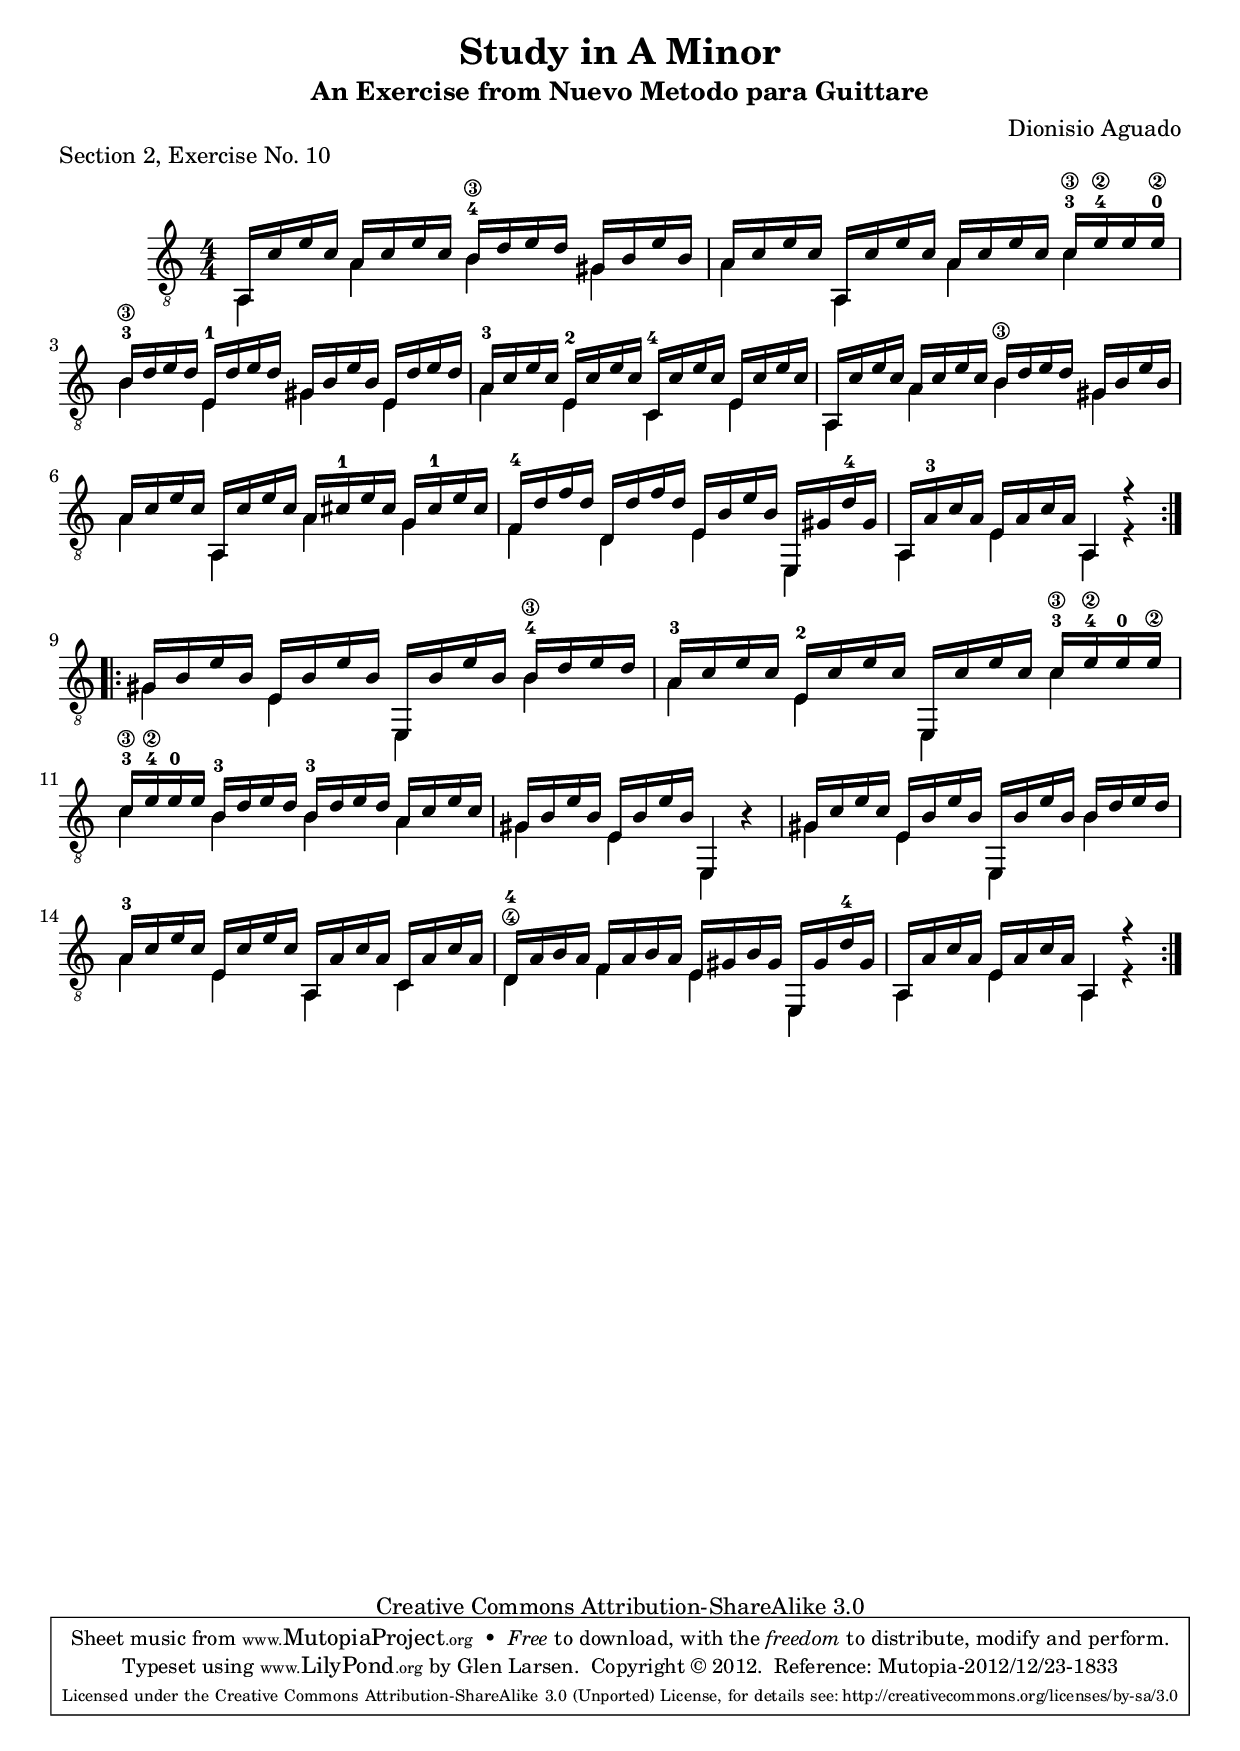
\version "2.16.1"

\header {
  title = "Study in A Minor"
  subtitle = "An Exercise from Nuevo Metodo para Guittare"
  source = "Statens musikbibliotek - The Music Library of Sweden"
  composer = "Dionisio Aguado"
  piece = "Section 2, Exercise No. 10"
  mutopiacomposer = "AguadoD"
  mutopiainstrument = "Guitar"
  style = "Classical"
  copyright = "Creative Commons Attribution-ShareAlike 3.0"
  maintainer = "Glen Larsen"
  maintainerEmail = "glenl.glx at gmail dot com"
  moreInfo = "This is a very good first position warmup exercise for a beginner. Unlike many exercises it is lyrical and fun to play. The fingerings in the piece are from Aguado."

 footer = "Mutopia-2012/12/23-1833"
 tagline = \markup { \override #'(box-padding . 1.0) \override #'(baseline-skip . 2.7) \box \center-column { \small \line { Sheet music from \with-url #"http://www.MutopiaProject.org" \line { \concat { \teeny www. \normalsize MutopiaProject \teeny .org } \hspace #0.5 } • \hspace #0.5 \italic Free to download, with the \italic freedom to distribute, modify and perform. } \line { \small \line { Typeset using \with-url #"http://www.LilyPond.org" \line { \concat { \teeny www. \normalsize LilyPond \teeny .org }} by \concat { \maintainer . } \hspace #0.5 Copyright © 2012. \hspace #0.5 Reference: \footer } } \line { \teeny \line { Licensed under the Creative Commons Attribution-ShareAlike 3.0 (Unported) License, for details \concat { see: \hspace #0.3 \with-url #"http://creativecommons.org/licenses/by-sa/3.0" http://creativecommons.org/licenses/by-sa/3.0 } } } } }
}

global = {
  \time 4/4
  \key a \minor
}

upperVoice = \relative c' {
  \voiceOne
  \set restrainOpenStrings = ##t
  \repeat volta 2 {
    a,16 c' e c a c e c b-4\3 d e d gis, b e b |
    a c e c a, c' e c a c e c c-3\3 e-4\2 e e-0\2 |
    b-3\3 d e d e,-1 d' e d gis, b e b e, d' e d |
    a-3 c e c e,-2 c' e c c,-4 c' e c e, c' e c |
    a, c' e c a c e c b\3 d e d gis, b e b |
    a c e c a, c' e c a cis-1 e cis g cis-1 e cis |
    f,-4 d' f d d, d' f d e, b' e b e,, gis' d'-4 gis, |
    a, a'-3 c a e a c a a,4 r4 |
  }
  \repeat volta 2 {
    gis'16 b e b e, b' e b e,, b'' e b b-4\3 d e d |
    a-3 c e c e,-2 c' e c e,, c'' e c c-3\3 e-4\2 e-0 e\2 |
    c-3\3 e-4\2 \override StringNumber #'transparent = ##t e-0 e\2 b-3\3 d e d b-3\3 d e d a c e c |
    \revert StringNumber #'transparent
    gis b e b e, b' e b e,,4  s4 |
    gis'16 c e c e, b' e b e,, b'' e b \once\set minimumFret=4 b d e d |
    a-3 c e c e, c' e c a, a' c a c, a' c a |
    d,-4\4 a' b a f a b a e gis b gis e, gis' d'-4 gis, |
    a, a' c a e a c a a,4 r4 |
  }
}

lowerVoice = \relative c' {
  \voiceTwo
  \set restrainOpenStrings = ##t
  \repeat volta 2 {
    a,4 a' \once\set minimumFret=4 b gis |
    a a, a' \once\set minimumFret=5 c |
    \once\set minimumFret=4 b e, gis e |
    a e c e |
    a, a' \once\set minimumFret=4 b gis |
    a a, a' g |
    f d e e, |
    a e' a, r4 |
  }
  \repeat volta 2 {
    gis' e e, \once\set minimumFret=4 b'' |
    a e e, \once\set minimumFret=5 c'' |
    \set minimumFret=4 c b b \set minimumFret=0 a |
    gis e e, b''4\rest |
    gis e e, \once\set minimumFret=4 b'' |
    a e a, c |
    d f e e, |
    a e' a, r4 |
  }
}

\score {
  <<
    \new Staff = "Guitar" \with {
      midiInstrument = "acoustic guitar (nylon)"
      \override Fingering #'font-size = #-4
      \override Fingering #'add-stem-support = ##t
      \override StringNumber #'add-stem-support = ##t
    }
    <<
      \numericTimeSignature
      \clef "G_8"
      \global
      \mergeDifferentlyHeadedOn
      \context Voice = "upperVoice" \upperVoice
      \context Voice = "lowerVoice" \lowerVoice
    >>
%{
    \new TabStaff = "guitar tab" <<
      \clef moderntab
      \context TabVoice = "upperVoice" \upperVoice
      \context TabVoice = "lowerVoice" \lowerVoice
    >>
%}
  >>
  \layout {}
  \midi {
    \tempo 4=90
  }
}
